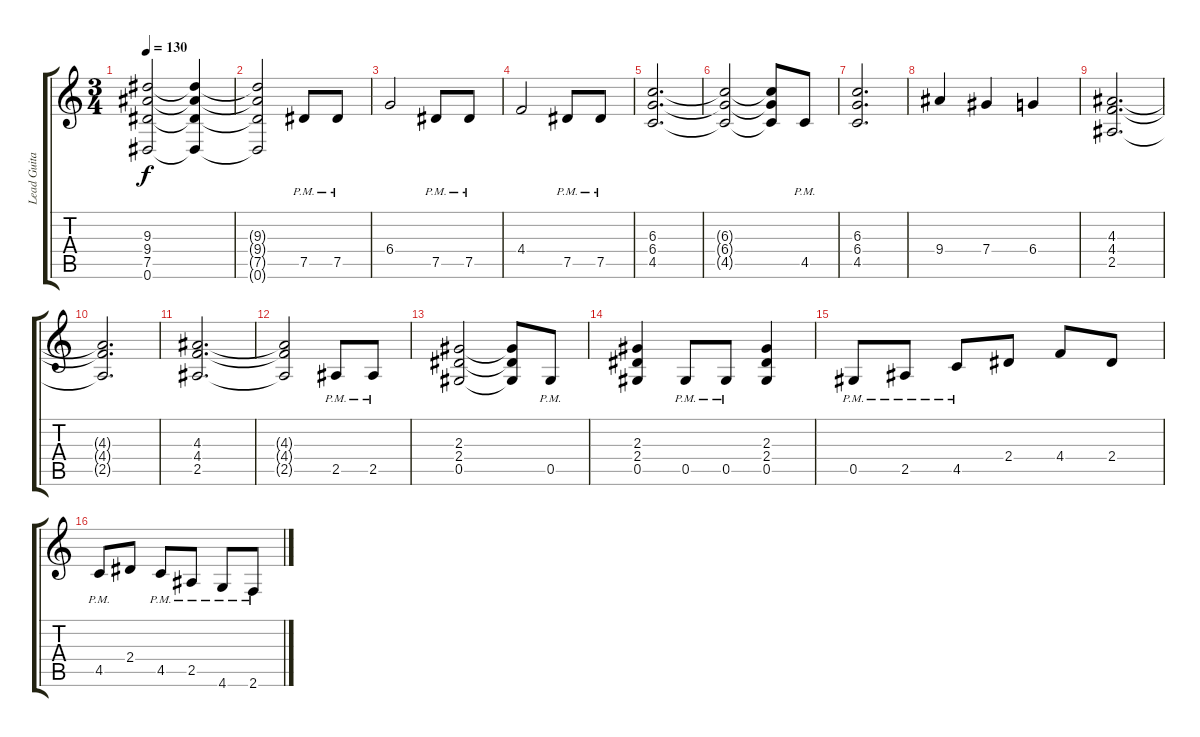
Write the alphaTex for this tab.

\track ("Lead Guitar" "Lead Guita") {instrument distortionguitar}
\staff {score tabs}
\tuning (Eb4 Bb3 Gb3 Db3 Ab2 Eb2) {hide}
\ts (3 4)
\tempo 130
\clef g2
\ks c
(9.3 9.4 7.5 0.6).2{dy f} (9.3{t} 9.4{t} 7.5{t} 0.6{t}).4 |
(9.3{t} 9.4{t} 7.5{t} 0.6{t}).2 7.5{pm}.8 7.5{pm}.8 |
6.4.2 7.5{pm}.8 7.5{pm}.8 |
4.4.2 7.5{pm}.8 7.5{pm}.8 |
(6.3 6.4 4.5).2{d} |
(6.3{t} 6.4{t} 4.5{t}).2 (6.3{t} 6.4{t} 4.5{t}).8 4.5{pm}.8 |
(6.3 6.4 4.5).2{d} |
9.4.4 7.4.4 6.4.4 |
(4.3 4.4 2.5).2{d} |
(4.3{t} 4.4{t} 2.5{t}).2{d} |
(4.3 4.4 2.5).2{d} |
(4.3{t} 4.4{t} 2.5{t}).2 2.5{pm}.8 2.5{pm}.8 |
(2.3 2.4 0.5).2 (2.3{t} 2.4{t} 0.5{t}).8 0.5{pm}.8 |
(2.3 2.4 0.5).4 0.5{pm}.8 0.5{pm}.8 (2.3 2.4 0.5).4 |
0.5{pm}.8 2.5{pm}.8 4.5{pm}.8 2.4.8 4.4.8 2.4.8 |
4.5{pm}.8 2.4.8 4.5{pm}.8 2.5{pm}.8 4.6{pm}.8 2.6{pm}.8
